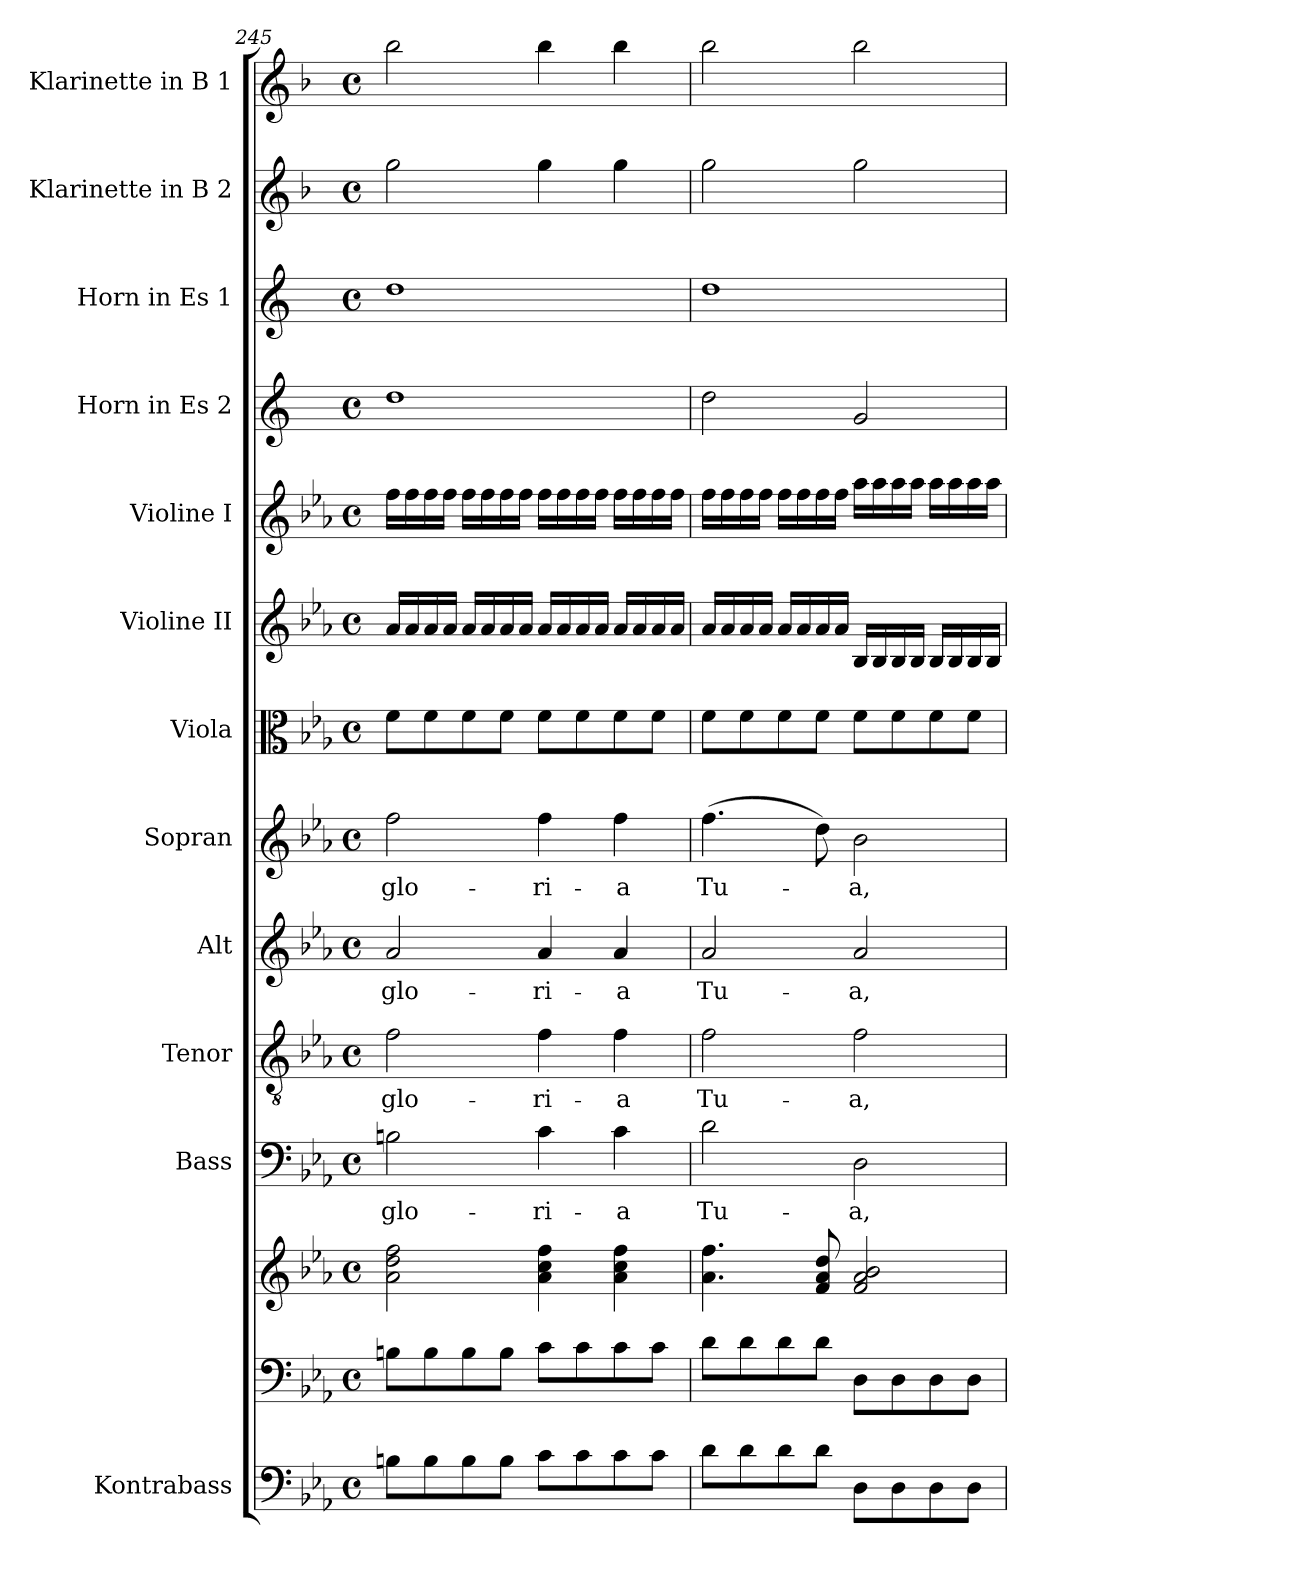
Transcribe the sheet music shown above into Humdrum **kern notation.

**kern	**kern	**kern	**kern	**text	**kern	**text	**kern	**text	**kern	**text	**kern	**kern	**kern	**kern	**kern	**kern	**kern
*part13	*part12	*part12	*part11	*part11	*part10	*part10	*part9	*part9	*part8	*part8	*part7	*part6	*part5	*part4	*part3	*part2	*part1
*staff14	*staff13	*staff12	*staff11	*staff11	*staff10	*staff10	*staff9	*staff9	*staff8	*staff8	*staff7	*staff6	*staff5	*staff4	*staff3	*staff2	*staff1
*I"Kontrabass	*	*	*I"Bass	*	*I"Tenor	*	*I"Alt	*	*I"Sopran	*	*I"Viola	*I"Violine II	*I"Violine I	*I"Horn in Es 2	*I"Horn in Es 1	*I"Klarinette in B 2	*I"Klarinette in B 1
*I'Kb.	*	*	*I'B	*	*I'T	*	*I'A	*	*I'S	*	*I'Vla.	*I'Vl. II	*I'Vl. I	*I'Hrn. 2	*I'Hrn. 1	*	*
*clefF4	*clefF4	*clefG2	*clefF4	*	*clefGv2	*	*clefG2	*	*clefG2	*	*clefC3	*clefG2	*clefG2	*clefG2	*clefG2	*clefG2	*clefG2
*ITrd7c12	*	*	*	*	*	*	*	*	*	*	*	*	*	*ITrd5c9	*ITrd5c9	*ITrd1c2	*ITrd1c2
*k[b-e-a-]	*k[b-e-a-]	*k[b-e-a-]	*k[b-e-a-]	*	*k[b-e-a-]	*	*k[b-e-a-]	*	*k[b-e-a-]	*	*k[b-e-a-]	*k[b-e-a-]	*k[b-e-a-]	*k[b-e-a-]	*k[b-e-a-]	*k[b-e-a-]	*k[b-e-a-]
*E-:	*E-:	*E-:	*E-:	*	*E-:	*	*E-:	*	*E-:	*	*E-:	*E-:	*E-:	*E-:	*E-:	*E-:	*E-:
*M4/4	*M4/4	*M4/4	*M4/4	*	*M4/4	*	*M4/4	*	*M4/4	*	*M4/4	*M4/4	*M4/4	*M4/4	*M4/4	*M4/4	*M4/4
*met(c)	*met(c)	*met(c)	*met(c)	*	*met(c)	*	*met(c)	*	*met(c)	*	*met(c)	*met(c)	*met(c)	*met(c)	*met(c)	*met(c)	*met(c)
=245	=245	=245	=245	=245	=245	=245	=245	=245	=245	=245	=245	=245	=245	=245	=245	=245	=245
!	!	!	!	!LO:LY:b	!	!LO:LY:b	!	!LO:LY:b	!	!LO:LY:b	!	!	!	!	!	!	!
8BBn\L	8Bn\L	2a-\ 2dd\ 2ff\	2Bn\	glo-	2f\	glo-	2a-/	glo-	2ff\	glo-	8f\L	16a-/LL	16ff\LL	1f	1f	2ff\	2aa-\
.	.	.	.	.	.	.	.	.	.	.	.	16a-/	16ff\	.	.	.	.
8BB\	8B\	.	.	.	.	.	.	.	.	.	8f\	16a-/	16ff\	.	.	.	.
.	.	.	.	.	.	.	.	.	.	.	.	16a-/JJ	16ff\JJ	.	.	.	.
8BB\	8B\	.	.	.	.	.	.	.	.	.	8f\	16a-/LL	16ff\LL	.	.	.	.
.	.	.	.	.	.	.	.	.	.	.	.	16a-/	16ff\	.	.	.	.
8BB\J	8B\J	.	.	.	.	.	.	.	.	.	8f\J	16a-/	16ff\	.	.	.	.
.	.	.	.	.	.	.	.	.	.	.	.	16a-/JJ	16ff\JJ	.	.	.	.
!	!	!	!	!LO:LY:b	!	!LO:LY:b	!	!LO:LY:b	!	!LO:LY:b	!	!	!	!	!	!	!
8C\L	8c\L	4a-\ 4cc\ 4ff\	4c\	-ri-	4f\	-ri-	4a-/	-ri-	4ff\	-ri-	8f\L	16a-/LL	16ff\LL	.	.	4ff\	4aa-\
.	.	.	.	.	.	.	.	.	.	.	.	16a-/	16ff\	.	.	.	.
8C\	8c\	.	.	.	.	.	.	.	.	.	8f\	16a-/	16ff\	.	.	.	.
.	.	.	.	.	.	.	.	.	.	.	.	16a-/JJ	16ff\JJ	.	.	.	.
!	!	!	!	!LO:LY:b	!	!LO:LY:b	!	!LO:LY:b	!	!LO:LY:b	!	!	!	!	!	!	!
8C\	8c\	4a-\ 4cc\ 4ff\	4c\	-a	4f\	-a	4a-/	-a	4ff\	-a	8f\	16a-/LL	16ff\LL	.	.	4ff\	4aa-\
.	.	.	.	.	.	.	.	.	.	.	.	16a-/	16ff\	.	.	.	.
8C\J	8c\J	.	.	.	.	.	.	.	.	.	8f\J	16a-/	16ff\	.	.	.	.
.	.	.	.	.	.	.	.	.	.	.	.	16a-/JJ	16ff\JJ	.	.	.	.
=246	=246	=246	=246	=246	=246	=246	=246	=246	=246	=246	=246	=246	=246	=246	=246	=246	=246
!	!	!	!	!LO:LY:b	!	!LO:LY:b	!	!LO:LY:b	!	!LO:LY:b	!	!	!	!	!	!	!
8D\L	8d\L	4.a-\ 4.ff\	2d\	Tu-	2f\	Tu-	2a-/	Tu-	(>4.ff\	Tu-	8f\L	16a-/LL	16ff\LL	2f\	1f	2ff\	2aa-\
.	.	.	.	.	.	.	.	.	.	.	.	16a-/	16ff\	.	.	.	.
8D\	8d\	.	.	.	.	.	.	.	.	.	8f\	16a-/	16ff\	.	.	.	.
.	.	.	.	.	.	.	.	.	.	.	.	16a-/JJ	16ff\JJ	.	.	.	.
8D\	8d\	.	.	.	.	.	.	.	.	.	8f\	16a-/LL	16ff\LL	.	.	.	.
.	.	.	.	.	.	.	.	.	.	.	.	16a-/	16ff\	.	.	.	.
8D\J	8d\J	8f/ 8a-/ 8dd/	.	.	.	.	.	.	8dd\)	.	8f\J	16a-/	16ff\	.	.	.	.
.	.	.	.	.	.	.	.	.	.	.	.	16a-/JJ	16ff\JJ	.	.	.	.
!	!	!	!	!LO:LY:b	!	!LO:LY:b	!	!LO:LY:b	!	!LO:LY:b	!	!	!	!	!	!	!
8DD\L	8D\L	2f/ 2a-/ 2b-/	2D\	-a,	2f\	-a,	2a-/	-a,	2b-\	-a,	8f\L	16B-/LL	16aa-\LL	2B-/	.	2ff\	2aa-\
.	.	.	.	.	.	.	.	.	.	.	.	16B-/	16aa-\	.	.	.	.
8DD\	8D\	.	.	.	.	.	.	.	.	.	8f\	16B-/	16aa-\	.	.	.	.
.	.	.	.	.	.	.	.	.	.	.	.	16B-/JJ	16aa-\JJ	.	.	.	.
8DD\	8D\	.	.	.	.	.	.	.	.	.	8f\	16B-/LL	16aa-\LL	.	.	.	.
.	.	.	.	.	.	.	.	.	.	.	.	16B-/	16aa-\	.	.	.	.
8DD\J	8D\J	.	.	.	.	.	.	.	.	.	8f\J	16B-/	16aa-\	.	.	.	.
.	.	.	.	.	.	.	.	.	.	.	.	16B-/JJ	16aa-\JJ	.	.	.	.
=	=	=	=	=	=	=	=	=	=	=	=	=	=	=	=	=	=
*-	*-	*-	*-	*-	*-	*-	*-	*-	*-	*-	*-	*-	*-	*-	*-	*-	*-
